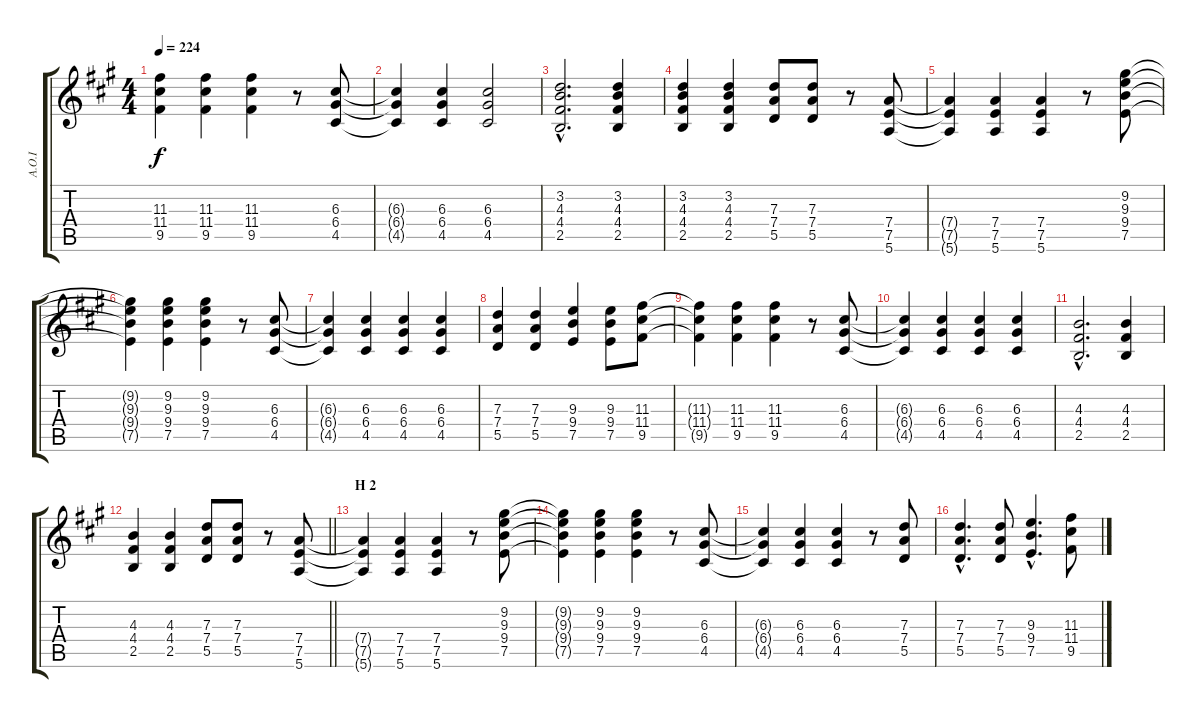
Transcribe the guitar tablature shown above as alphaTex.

\track ("A.O.I" "A.O.I") {instrument distortionguitar}
\staff {score tabs}
\tuning (E4 B3 G3 D3 A2 E2) {hide}
\ts (4 4)
\tempo 224
\clef g2
\ks a
(11.3{t} 11.4{t} 9.5{t}).4{dy f} (11.3 11.4 9.5).4 (11.3 11.4 9.5).4 r.8 (6.3 6.4 4.5).8 |
(6.3{t} 6.4{t} 4.5{t}).4 (6.3 6.4 4.5).4 (6.3 6.4 4.5).2 |
(3.2{hac} 4.3{hac} 4.4{hac} 2.5{hac}).2{d} (3.2 4.3 4.4 2.5).4 |
(3.2 4.3 4.4 2.5).4 (3.2 4.3 4.4 2.5).4 (7.3 7.4 5.5).8 (7.3 7.4 5.5).8 r.8 (7.4 7.5 5.6).8 |
(7.4{t} 7.5{t} 5.6{t}).4 (7.4 7.5 5.6).4 (7.4 7.5 5.6).4 r.8 (9.2 9.3 9.4 7.5).8 |
(9.2{t} 9.3{t} 9.4{t} 7.5{t}).4 (9.2 9.3 9.4 7.5).4 (9.2 9.3 9.4 7.5).4 r.8 (6.3 6.4 4.5).8 |
(6.3{t} 6.4{t} 4.5{t}).4 (6.3 6.4 4.5).4 (6.3 6.4 4.5).4 (6.3 6.4 4.5).4 |
(7.3 7.4 5.5).4 (7.3 7.4 5.5).4 (9.3 9.4 7.5).4 (9.3 9.4 7.5).8 (11.3 11.4 9.5).8 |
(11.3{t} 11.4{t} 9.5{t}).4 (11.3 11.4 9.5).4 (11.3 11.4 9.5).4 r.8 (6.3 6.4 4.5).8 |
(6.3{t} 6.4{t} 4.5{t}).4 (6.3 6.4 4.5).4 (6.3 6.4 4.5).4 (6.3 6.4 4.5).4 |
(4.3{hac} 4.4{hac} 2.5{hac}).2{d} (4.3 4.4 2.5).4 |
\barLineRight lightlight
(4.3 4.4 2.5).4 (4.3 4.4 2.5).4 (7.3 7.4 5.5).8 (7.3 7.4 5.5).8 r.8 (7.4 7.5 5.6).8 |
\section ("" "H 2")
(7.4{t} 7.5{t} 5.6{t}).4 (7.4 7.5 5.6).4 (7.4 7.5 5.6).4 r.8 (9.2 9.3 9.4 7.5).8 |
(9.2{t} 9.3{t} 9.4{t} 7.5{t}).4 (9.2 9.3 9.4 7.5).4 (9.2 9.3 9.4 7.5).4 r.8 (6.3 6.4 4.5).8 |
(6.3{t} 6.4{t} 4.5{t}).4 (6.3 6.4 4.5).4 (6.3 6.4 4.5).4 r.8 (7.3 7.4 5.5).8 |
(7.3{hac} 7.4{hac} 5.5{hac}).4{d} (7.3 7.4 5.5).8 (9.3{hac} 9.4{hac} 7.5{hac}).4{d} (11.3 11.4 9.5).8
